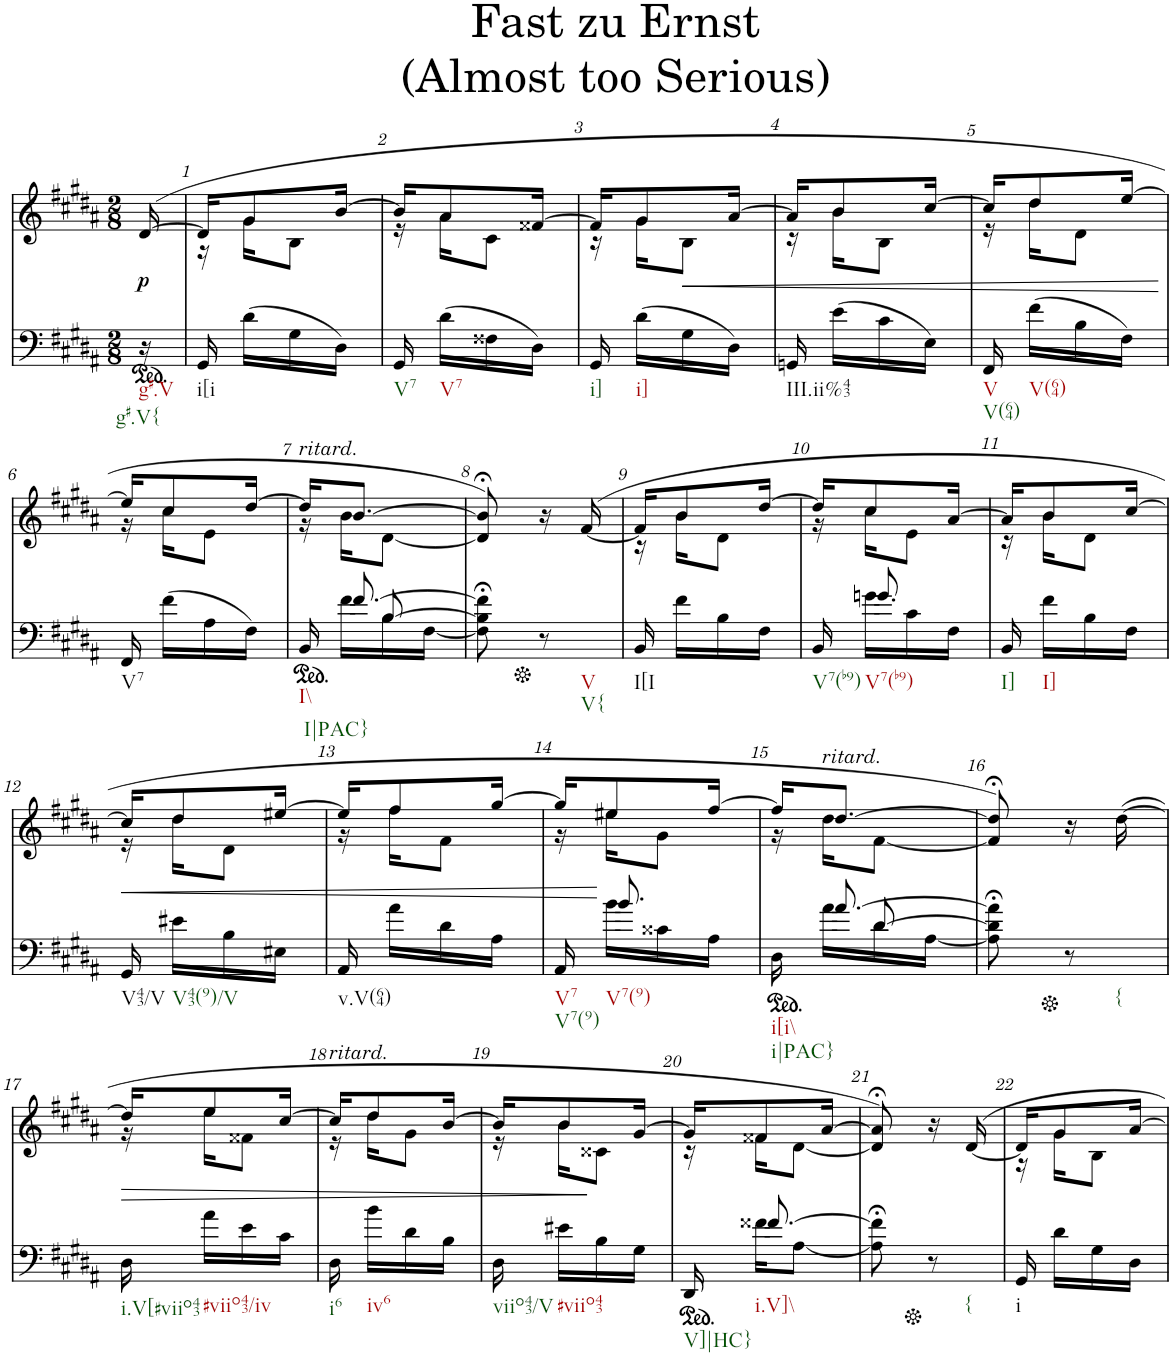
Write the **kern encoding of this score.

**kern	**kern	**dynam
*part1	*part1	*part1
*staff2	*staff1	*staff1/2
*I"Piano	*	*
*I'Pno.	*	*
*clefF4	*clefG2	*
*k[f#c#g#d#a#]	*k[f#c#g#d#a#]	*
*M2/8	*M2/8	*
=	=	=
!LO:TX:b:t=g#.V	!	!
!LO:TX:b:t=g#.V{	!	!
!	!	!LO:DY:b
16r	([16d#/	p
=1	=1	=1
*	*^	*
!LO:TX:b:t=i[i	!	!	!
16GG#/	16d#/KL]	16r	.
16d#\LL	8g#/	16g#\KL	.
16G#\	.	8B\J	.
16D#\JJ	[16b/Jk	.	.
=2	=2	=2	=2
!LO:TX:b:t=V7	!	!	!
16GG#/	16b/KL]	16r	.
!LO:TX:b:t=V7	!	!	!
16d#\LL	8a#/	16a#\KL	.
16F##X\	.	8c#\J	.
16D#\JJ	[16f##X/Jk	.	.
=3	=3	=3	=3
!LO:TX:b:t=i]	!	!	!
16GG#/	16f##/KL]	16r	.
!LO:TX:b:t=i]	!	!	!
16d#\LL	8g#/	16g#\KL	.
!	!	!	!LO:HP:b
16G#\	.	8B\J	<
16D#\JJ	[16a#/Jk	.	.
=4	=4	=4	=4
!LO:TX:b:t=III.ii%43	!	!	!
16GGn/	16a#/KL]	16r	.
16e\LL	8b/	16b\KL	.
16c#\	.	8B\J	.
16E\JJ	[16cc#/Jk	.	.
=5	=5	=5	=5
!LO:TX:b:t=V	!	!	!
!LO:TX:b:t=V(64)	!	!	!
16FF#/	16cc#/KL]	16r	.
!LO:TX:b:t=V(64)	!	!	!
16f#\LL	8dd#/	16dd#\KL	.
16B\	.	8d#\J	.
16F#\JJ	[16ee/Jk	.	.
*	*v	*v	*
.	.	[
!!LO:LB:g=z
=6	=6	=6
*	*^	*
!LO:TX:b:t=V7	!	!	!
16FF#/	16ee/KL]	16r	.
16f#\LL	8cc#/	16cc#\KL	.
16A#\	.	8e\J	.
16F#\JJ	[16dd#/Jk	.	.
=7	=7	=7	=7
*^	*	*	*
*	*^	*	*	*
!	!	!	!LO:TX:a:i:t=ritard.	!	!
!LO:TX:b:t=I\\	!	!	!	!	!
!LO:TX:b:t=I|PAC}	!	!	!	!	!
16BB/	16ryy	8ryy	16dd#/KL]	16r	.
[8.f#/	16f#\LL	.	[8.b/J	16b\KL	.
.	16B\	[8B/	.	[8d#\J	.
.	[<16F#\JJ	.	.	.	.
*v	*v	*v	*	*	*
*	*v	*v	*
=8	=8	=8
8F#\];< 8B\];< 8f#\];<	8d#/];< 8b/];<)	.
!LO:TX:b:t=V	!	!
!LO:TX:b:t=V{	!	!
8r	16r	.
.	([<16f#/	.
=9	=9	=9
*	*^	*
!LO:TX:b:t=I[I	!	!	!
16BB/	16f#/KL]	16r	.
16f#\LL	8b/	16b\KL	.
16B\	.	8d#\J	.
16F#\JJ	[16dd#/Jk	.	.
=10	=10	=10	=10
*^	*	*	*
!LO:TX:b:t=V7(b9)	!	!	!	!
16BB/	16ryy	16dd#/KL]	16r	.
!LO:TX:b:t=V7(b9)	!	!	!	!
16gn\LL	8.g/	8cc#/	16cc#\KL	.
16c#\	.	.	8e\J	.
16F#\JJ	.	[16a#/Jk	.	.
*v	*v	*	*	*
=11	=11	=11	=11
!LO:TX:b:t=I]	!	!	!
16BB/	16a#/KL]	16r	.
!LO:TX:b:t=I]	!	!	!
16f#\LL	8b/	16b\KL	.
16B\	.	8d#\J	.
16F#\JJ	[16cc#/Jk	.	.
!!LO:LB:g=z	!!
=12	=12	=12	=12
!LO:TX:b:t=V43/V	!	!	!
!	!	!	!LO:HP:b
16GG#/	16cc#/KL]	16r	<
!LO:TX:b:t=V43(9)/V	!	!	!
16e#X\LL	8dd#/	16dd#\KL	.
16B\	.	8d#\J	.
16E#X\JJ	[16ee#X/Jk	.	.
=13	=13	=13	=13
!LO:TX:b:t=v.V(64)	!	!	!
16AA#/	16ee#/KL]	16r	.
16a#\LL	8ff#/	16ff#\KL	.
16d#\	.	8f#\J	.
16A#\JJ	[16gg#/Jk	.	.
=14	=14	=14	=14
*^	*	*	*
!LO:TX:b:t=V7	!	!	!	!
!LO:TX:b:t=V7(9)	!	!	!	!
16AA#/	16ryy	16gg#/KL]	16r	.
!LO:TX:b:t=V7(9)	!	!	!	!
8.b/	16b\LL	8ee#X/	16ee#\KL	[
.	16c##X\	.	8g#\J	.
.	16A#\JJ	[16ff#/Jk	.	.
=15	=15	=15	=15	=15
*	*^	*	*	*
!LO:TX:b:t=i[i\\	!	!	!	!	!
!LO:TX:b:t=i|PAC}	!	!	!	!	!
16D#\	16ryy	8ryy	16ff#/KL]	16r	.
!	!	!	!LO:TX:a:i:t=ritard.	!	!
[8.a#/	16a#\LL	.	[8.dd#/J	16dd#\KL	.
.	16d#\	[8d#/	.	[8f#\J	.
.	[<16A#\JJ	.	.	.	.
*v	*v	*v	*	*	*
*	*v	*v	*
=16	=16	=16
8A#\];< 8d#\];< 8a#\];<	8f#/];< 8dd#/];<)	.
!LO:TX:b:t={	!	!
8r	16r	.
.	([>16dd#\	.
!!LO:LB:g=z
=17	=17	=17
!LO:TX:b:t=i.V[#viio43	!	!
!	!	!LO:HP:b
*	*^	*
16D#\	16dd#/KL]	16r	>
!LO:TX:b:t=#viio43/iv	!	!	!
16a#\LL	8ee/	16ee\KL	.
16e\	.	8f##X\J	.
16c#\JJ	[16cc#/Jk	.	.
=18	=18	=18	=18
!	!LO:TX:a:i:t=ritard.	!	!
!LO:TX:b:t=i6	!	!	!
16D#\	16cc#/KL]	16r	.
!LO:TX:b:t=iv6	!	!	!
16b\LL	8dd#/	16dd#\KL	.
16d#\	.	8g#\J	.
16B\JJ	[16b/Jk	.	.
=19	=19	=19	=19
!LO:TX:b:t=viio43/V	!	!	!
16D#\	16b/KL]	16r	.
!LO:TX:b:t=#viio43	!	!	!
16e#X\LL	8b/	16b\KL	.
16B\	.	8c##X\J	]
16G#\JJ	[16g#/Jk	.	.
=20	=20	=20	=20
*^	*	*	*
!LO:TX:b:t=V]|HC}	!	!	!	!
16DD#/	16ryy	16g#/KL]	16r	.
!LO:TX:b:t=i.V]\\	!	!	!	!
[8.f##X/	16f##\KL	8f##X/	16f##\KL	.
.	[<8A#\J	.	[8d#\J	.
.	.	[16a#/Jk	.	.
*v	*v	*	*	*
*	*v	*v	*
=21	=21	=21
8A#\];< 8f##\];<	8d#/];< 8a#/];<)	.
!LO:TX:b:t={	!	!
8r	16r	.
.	[<16d#/	.
=22	=22	=22
*	*^	*
!LO:TX:b:t=i	!	!	!
16GG#/	16d#/KL]	16r	.
16d#\LL	8g#/	16g#\KL	.
16G#\	.	8B\J	.
16D#\JJ	[16a#/Jk	.	.
*	*v	*v	*
=	=	=
*-	*-	*-
